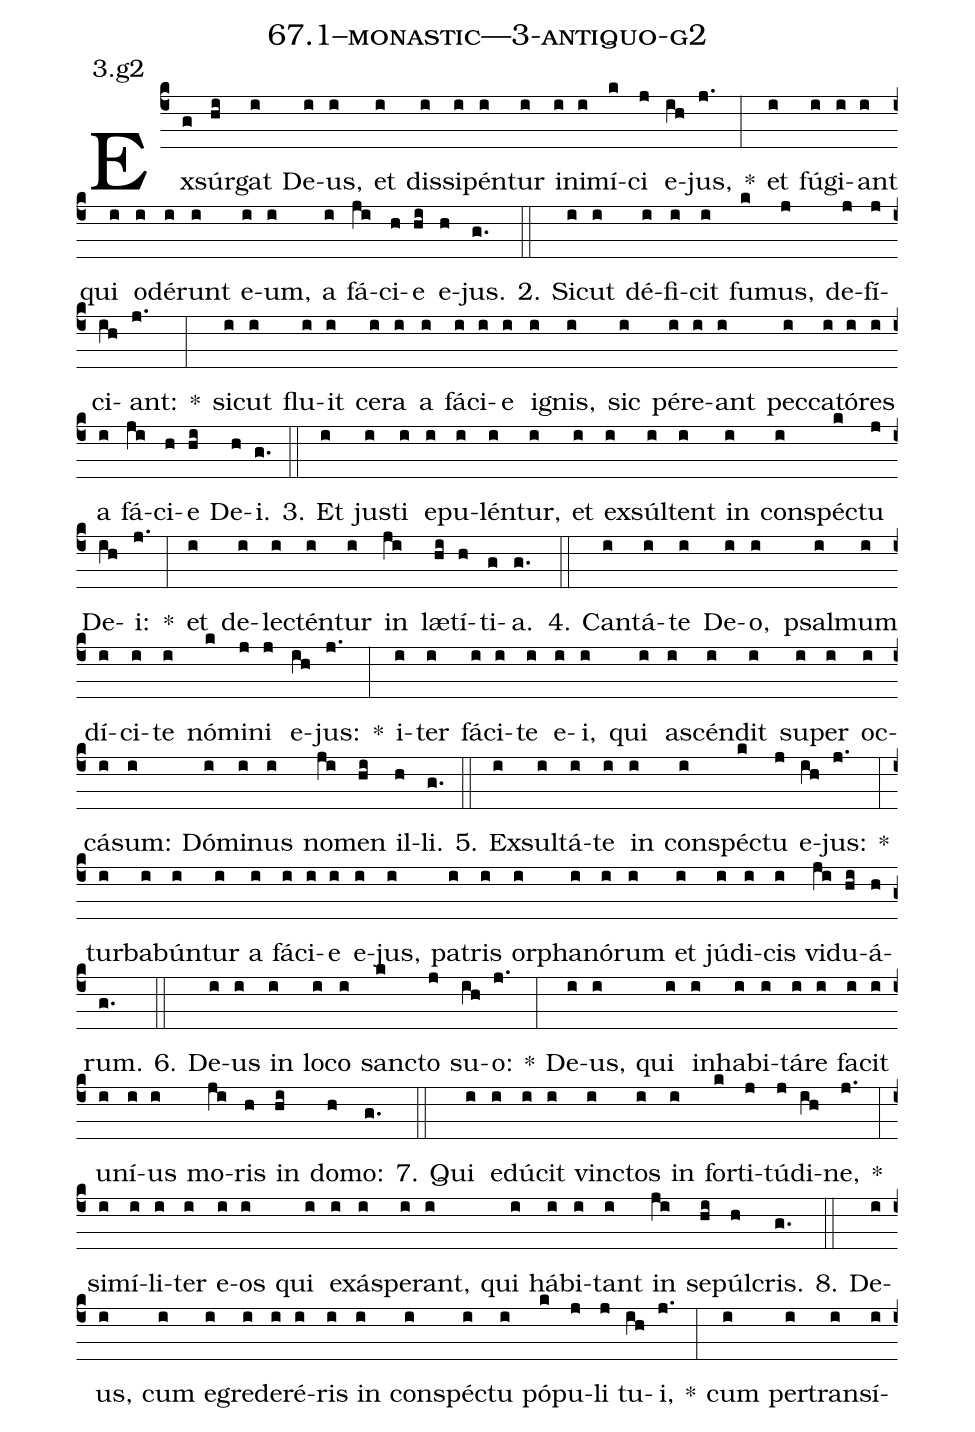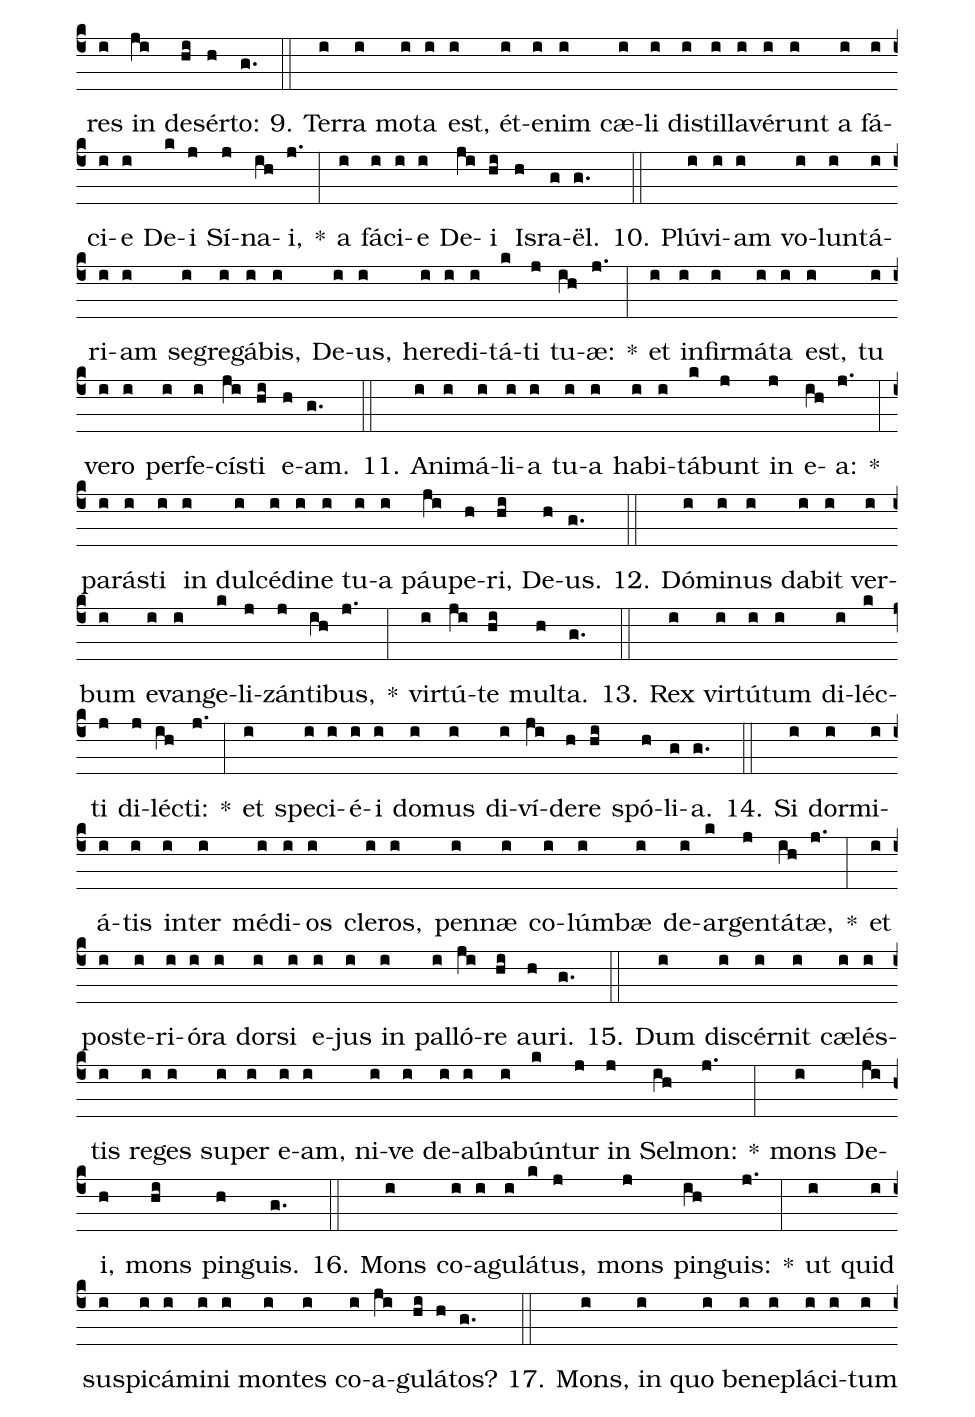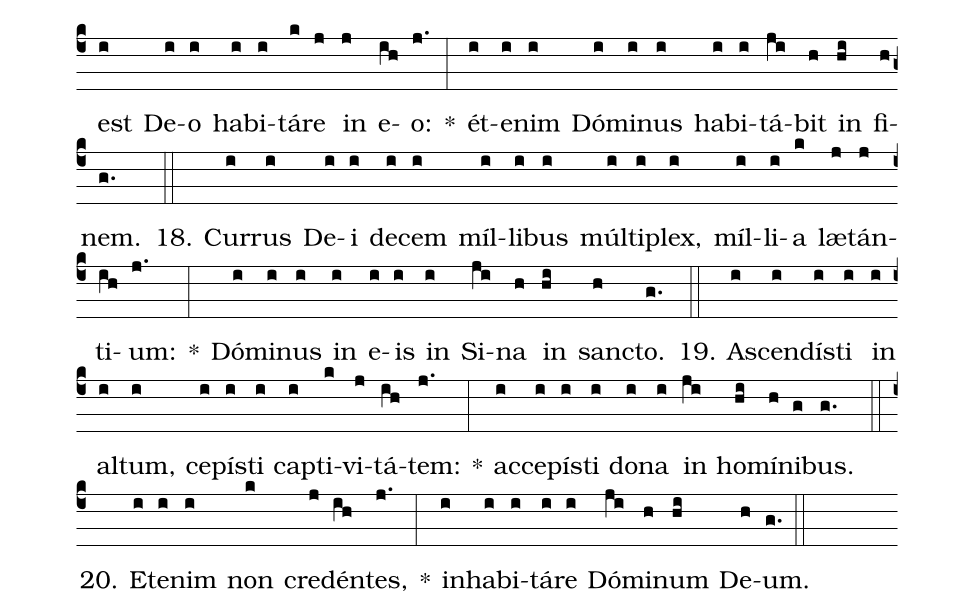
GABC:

name: 67.1--monastic---3-antiquo-g2;
annotation: 3.g2;
%%
(c4)Ex(g)súr(hi)gat(i) De(i)us,(i) et(i) dis(i)si(i)pén(i)tur(i) in(i)i(i)mí(k)ci(j) e(ih)jus,(j.) *(:) et(i) fú(i)gi(i)ant(i) qui(i) o(i)dé(i)runt(i) e(i)um,(i) a(i) fá(ji)ci(h)e(hi) e(h)jus.(g.) (::)
2. Sic(i)ut(i) dé(i)fi(i)cit(i) fu(k)mus,(j) de(j)fí(j)ci(ih)ant:(j.) *(:) sic(i)ut(i) flu(i)it(i) ce(i)ra(i) a(i) fá(i)ci(i)e(i) i(i)gnis,(i) sic(i) pér(i)e(i)ant(i) pec(i)ca(i)tó(i)res(i) a(i) fá(ji)ci(h)e(hi) De(h)i.(g.) (::)
3. Et(i) jus(i)ti(i) e(i)pu(i)lén(i)tur,(i) et(i) ex(i)súl(i)tent(i) in(i) con(i)spéc(k)tu(j) De(ih)i:(j.) *(:) et(i) de(i)lec(i)tén(i)tur(i) in(ji) læ(hi)tí(h)ti(g)a.(g.) (::)
4. Can(i)tá(i)te(i) De(i)o,(i) psal(i)mum(i) dí(i)ci(i)te(i) nó(k)mi(j)ni(j) e(ih)jus:(j.) *(:) i(i)ter(i) fá(i)ci(i)te(i) e(i)i,(i) qui(i) a(i)scén(i)dit(i) su(i)per(i) oc(i)cá(i)sum:(i) Dó(i)mi(i)nus(i) no(ji)men(hi) il(h)li.(g.) (::)
5. Ex(i)sul(i)tá(i)te(i) in(i) con(i)spéc(k)tu(j) e(ih)jus:(j.) *(:) tur(i)ba(i)bún(i)tur(i) a(i) fá(i)ci(i)e(i) e(i)jus,(i) pa(i)tris(i) or(i)pha(i)nó(i)rum(i) et(i) jú(i)di(i)cis(i) vi(ji)du(hi)á(h)rum.(g.) (::)
6. De(i)us(i) in(i) lo(i)co(i) sanc(k)to(j) su(ih)o:(j.) *(:) De(i)us,(i) qui(i) in(i)ha(i)bi(i)tá(i)re(i) fa(i)cit(i) u(i)ní(i)us(i) mo(ji)ris(h) in(hi) do(h)mo:(g.) (::)
7. Qui(i) e(i)dú(i)cit(i) vinc(i)tos(i) in(i) for(k)ti(j)tú(j)di(ih)ne,(j.) *(:) si(i)mí(i)li(i)ter(i) e(i)os(i) qui(i) ex(i)ás(i)pe(i)rant,(i) qui(i) há(i)bi(i)tant(i) in(ji) se(hi)púl(h)cris.(g.) (::)
8. De(i)us,(i) cum(i) e(i)gre(i)de(i)ré(i)ris(i) in(i) con(i)spéc(i)tu(i) pó(k)pu(j)li(j) tu(ih)i,(j.) *(:) cum(i) per(i)trans(i)í(i)res(i) in(ji) de(hi)sér(h)to:(g.) (::)
9. Ter(i)ra(i) mo(i)ta(i) est,(i) ét(i)e(i)nim(i) cæ(i)li(i) di(i)stil(i)la(i)vé(i)runt(i) a(i) fá(i)ci(i)e(i) De(k)i(j) Sí(j)na(ih)i,(j.) *(:) a(i) fá(i)ci(i)e(i) De(ji)i(hi) Is(h)ra(g)ël.(g.) (::)
10. Plú(i)vi(i)am(i) vo(i)lun(i)tá(i)ri(i)am(i) se(i)gre(i)gá(i)bis,(i) De(i)us,(i) he(i)re(i)di(i)tá(k)ti(j) tu(ih)æ:(j.) *(:) et(i) in(i)fir(i)má(i)ta(i) est,(i) tu(i) ve(i)ro(i) per(i)fe(i)cís(ji)ti(hi) e(h)am.(g.) (::)
11. A(i)ni(i)má(i)li(i)a(i) tu(i)a(i) ha(i)bi(i)tá(k)bunt(j) in(j) e(ih)a:(j.) *(:) pa(i)rás(i)ti(i) in(i) dul(i)cé(i)di(i)ne(i) tu(i)a(i) páu(ji)pe(h)ri,(hi) De(h)us.(g.) (::)
12. Dó(i)mi(i)nus(i) da(i)bit(i) ver(i)bum(i) e(i)van(i)ge(k)li(j)zán(j)ti(ih)bus,(j.) *(:) vir(i)tú(ji)te(hi) mul(h)ta.(g.) (::)
13. Rex(i) vir(i)tú(i)tum(i) di(i)léc(k)ti(j) di(j)léc(ih)ti:(j.) *(:) et(i) spe(i)ci(i)é(i)i(i) do(i)mus(i) di(i)ví(ji)de(h)re(hi) spó(h)li(g)a.(g.) (::)
14. Si(i) dor(i)mi(i)á(i)tis(i) in(i)ter(i) mé(i)di(i)os(i) cle(i)ros,(i) pen(i)næ(i) co(i)lúm(i)bæ(i) de(i)ar(k)gen(j)tá(ih)tæ,(j.) *(:) et(i) post(i)e(i)ri(i)ó(i)ra(i) dor(i)si(i) e(i)jus(i) in(i) pal(i)ló(ji)re(hi) au(h)ri.(g.) (::)
15. Dum(i) di(i)scér(i)nit(i) cæ(i)lés(i)tis(i) re(i)ges(i) su(i)per(i) e(i)am,(i) ni(i)ve(i) de(i)al(i)ba(i)bún(k)tur(j) in(j) Sel(ih)mon:(j.) *(:) mons(i) De(ji)i,(h) mons(hi) pin(h)guis.(g.) (::)
16. Mons(i) co(i)a(i)gu(i)lá(k)tus,(j) mons(j) pin(ih)guis:(j.) *(:) ut(i) quid(i) su(i)spi(i)cá(i)mi(i)ni(i) mon(i)tes(i) co(i)a(ji)gu(hi)lá(h)tos?(g.) (::)
17. Mons,(i) in(i) quo(i) be(i)ne(i)plá(i)ci(i)tum(i) est(i) De(i)o(i) ha(i)bi(i)tá(k)re(j) in(j) e(ih)o:(j.) *(:) ét(i)e(i)nim(i) Dó(i)mi(i)nus(i) ha(i)bi(i)tá(ji)bit(h) in(hi) fi(h)nem.(g.) (::)
18. Cur(i)rus(i) De(i)i(i) de(i)cem(i) míl(i)li(i)bus(i) múl(i)ti(i)plex,(i) míl(i)li(i)a(k) læ(j)tán(j)ti(ih)um:(j.) *(:) Dó(i)mi(i)nus(i) in(i) e(i)is(i) in(i) Si(ji)na(h) in(hi) sanc(h)to.(g.) (::)
19. A(i)scen(i)dís(i)ti(i) in(i) al(i)tum,(i) ce(i)pís(i)ti(i) cap(i)ti(k)vi(j)tá(ih)tem:(j.) *(:) ac(i)ce(i)pís(i)ti(i) do(i)na(i) in(ji) ho(hi)mí(h)ni(g)bus.(g.) (::)
20. Et(i)e(i)nim(i) non(k) cre(j)dén(ih)tes,(j.) *(:) in(i)ha(i)bi(i)tá(i)re(i) Dó(ji)mi(h)num(hi) De(h)um.(g.) (::)
